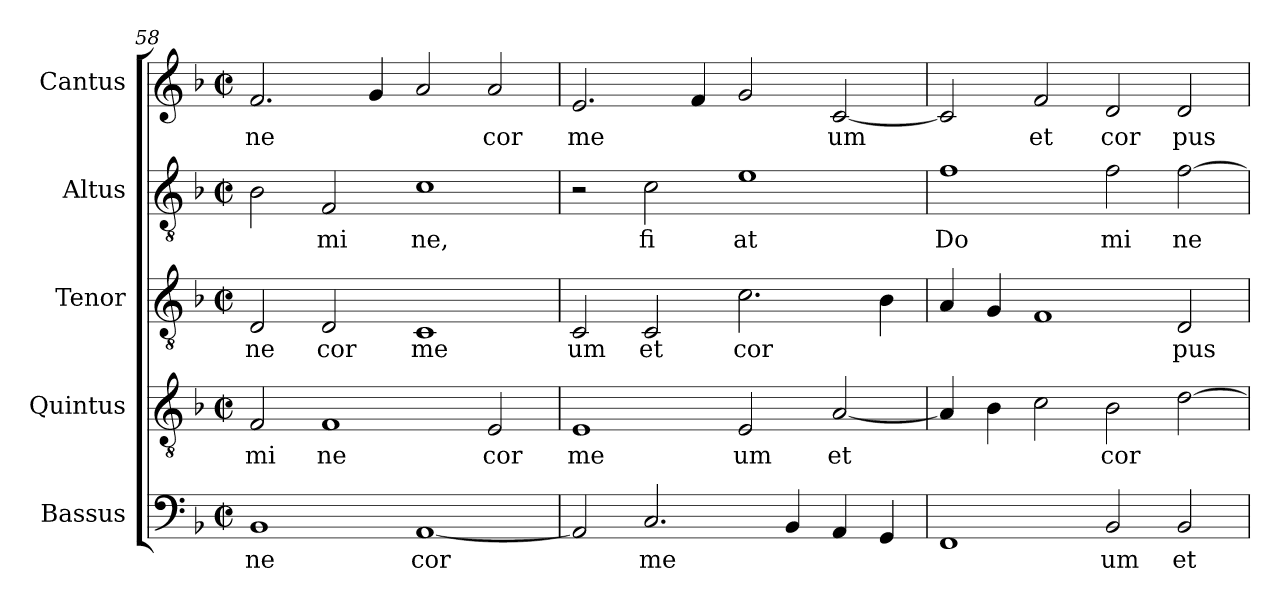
**kern	**text	**kern	**text	**kern	**text	**kern	**text	**kern	**text
*part5	*part5	*part4	*part4	*part3	*part3	*part2	*part2	*part1	*part1
*staff5	*staff5	*staff4	*staff4	*staff3	*staff3	*staff2	*staff2	*staff1	*staff1
*I"Bassus	*	*I"Quintus	*	*I"Tenor	*	*I"Altus	*	*I"Cantus	*
*clefF4	*	*clefGv2	*	*clefGv2	*	*clefGv2	*	*clefG2	*
*k[b-]	*	*k[b-]	*	*k[b-]	*	*k[b-]	*	*k[b-]	*
*F:	*	*F:	*	*F:	*	*F:	*	*F:	*
*M2/2	*	*M2/2	*	*M2/2	*	*M2/2	*	*M2/2	*
*met(c|)	*	*met(c|)	*	*met(c|)	*	*met(c|)	*	*met(c|)	*
=58	=58	=58	=58	=58	=58	=58	=58	=58	=58
!	!LO:LY:b:cj	!	!LO:LY:b:cj	!	!LO:LY:b:cj	!	!	!	!LO:LY:b:cj
1BB-	ne	2F/	mi	2D/	ne	2B-\	.	2.f/	ne
!	!	!	!LO:LY:b:cj	!	!LO:LY:b:cj	!	!LO:LY:b:cj	!	!
.	.	1F	ne	2D/	cor	2F/	mi	.	.
.	.	.	.	.	.	.	.	4g/	.
!	!LO:LY:b:cj	!	!	!	!LO:LY:b:cj	!	!LO:LY:b:cj	!	!
[<1AA	cor	.	.	1C	me	1c	ne,	2a/	.
!	!	!	!LO:LY:b:cj	!	!	!	!	!	!LO:LY:b:cj
.	.	2E/	cor	.	.	.	.	2a/	cor
=59	=59	=59	=59	=59	=59	=59	=59	=59	=59
!	!	!	!LO:LY:b:cj	!	!LO:LY:b:cj	!	!	!	!LO:LY:b
2AA/]	.	1E	me	2C/	um	2r	.	2.e/	me
!	!LO:LY:b	!	!	!	!LO:LY:b:cj	!	!LO:LY:b:cj	!	!
2.C/	me	.	.	2C/	et	2c\	fi	.	.
.	.	.	.	.	.	.	.	4f/	.
!	!	!	!LO:LY:b:cj	!	!LO:LY:b	!	!LO:LY:b:cj	!	!
.	.	2E/	um	2.c\	cor	1e	at	2g/	.
4BB-/	.	.	.	.	.	.	.	.	.
!	!	!	!LO:LY:b:cj	!	!	!	!	!	!LO:LY:b
4AA/	.	[<2A/	et	.	.	.	.	[<2c/	um
4GG/	.	.	.	4B-\	.	.	.	.	.
=60	=60	=60	=60	=60	=60	=60	=60	=60	=60
!	!	!	!	!	!	!	!LO:LY:b:cj	!	!
1FF	.	4A/]	.	4A/	.	1f	Do	2c/]	.
.	.	4B-\	.	4G/	.	.	.	.	.
!	!	!	!	!	!	!	!	!	!LO:LY:b:cj
.	.	2c\	.	1F	.	.	.	2f/	et
!	!LO:LY:b:cj	!	!LO:LY:b	!	!	!	!LO:LY:b:cj	!	!LO:LY:b:cj
2BB-/	um	2B-\	cor	.	.	2f\	mi	2d/	cor
!	!LO:LY:b:cj	!	!	!	!LO:LY:b:cj	!	!LO:LY:b:cj	!	!LO:LY:b:cj
2BB-/	et	[>2d\	.	2D/	pus	[>2f\	ne	2d/	pus
=	=	=	=	=	=	=	=	=	=
*-	*-	*-	*-	*-	*-	*-	*-	*-	*-
